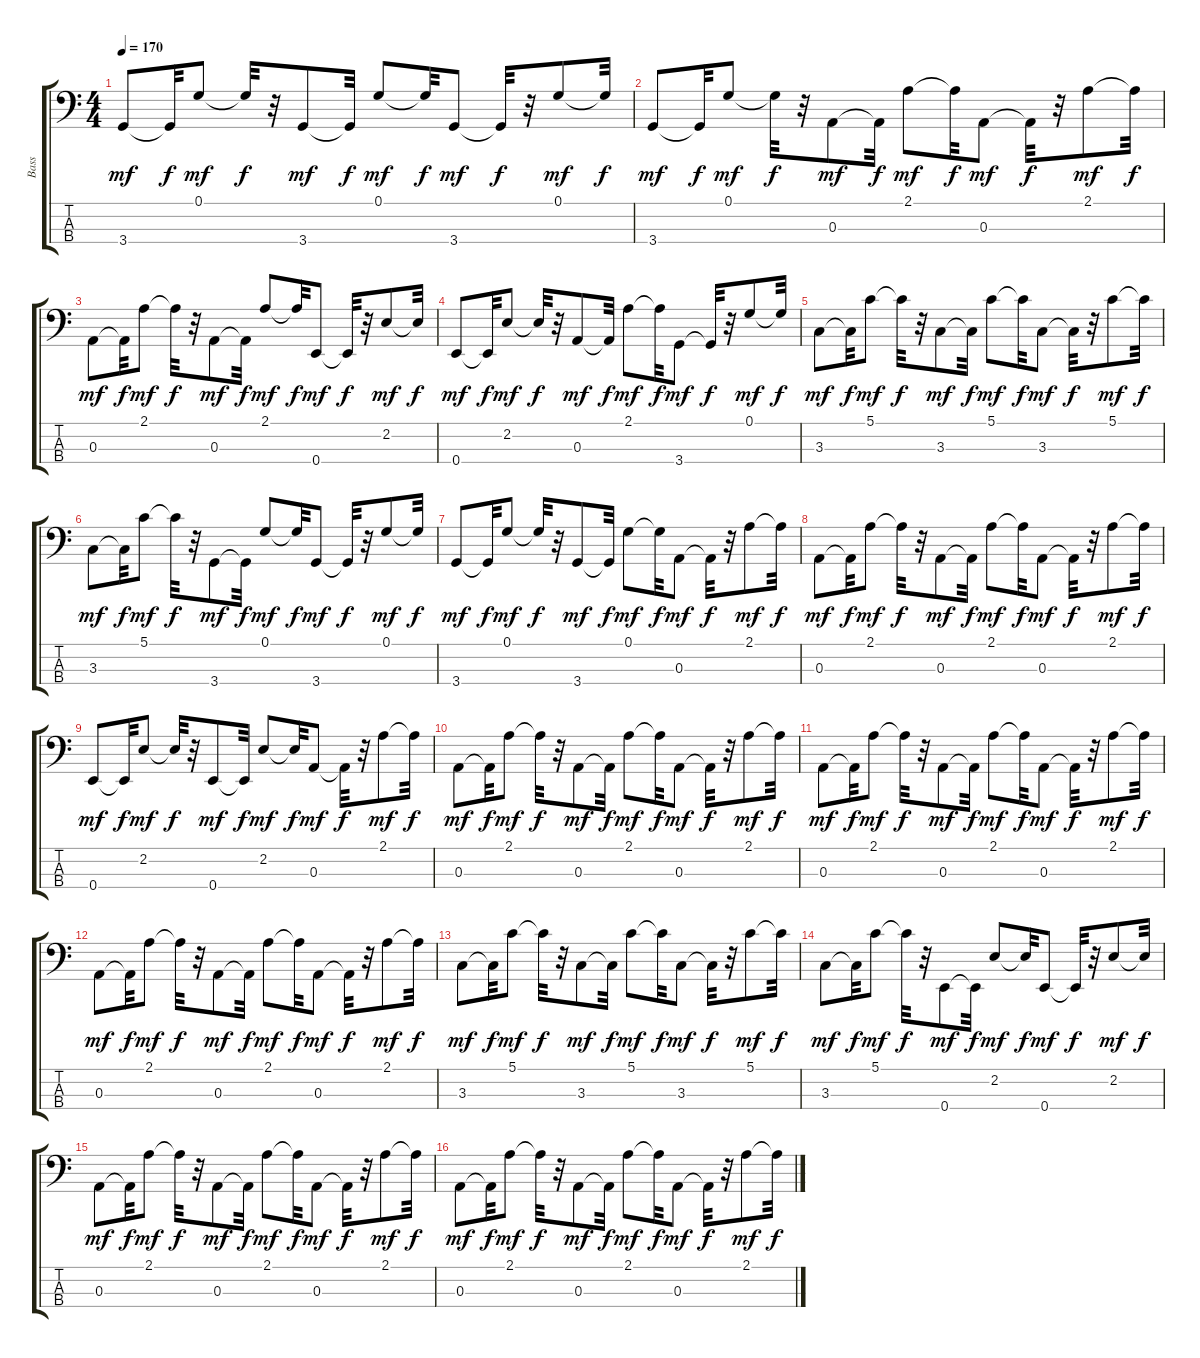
\track ("Bass" "Bass") {instrument electricguitarmuted}
\staff {score tabs}
\tuning (G2 D2 A1 E1) {hide}
\ts (4 4)
\tempo 170
\clef f4
\ks c
3.4.8{dy mf} 3.4{t}.32{dy f} 0.1.8{dy mf} 0.1{t}.32{dy f} r.32 3.4.8{dy mf} 3.4{t}.32{dy f} 0.1.8{dy mf} 0.1{t}.32{dy f} 3.4.8{dy mf} 3.4{t}.32{dy f} r.32 0.1.8{dy mf} 0.1{t}.32{dy f} |
3.4.8{dy mf} 3.4{t}.32{dy f} 0.1.8{dy mf} 0.1{t}.32{dy f} r.32 0.3.8{dy mf} 0.3{t}.32{dy f} 2.1.8{dy mf} 2.1{t}.32{dy f} 0.3.8{dy mf} 0.3{t}.32{dy f} r.32 2.1.8{dy mf} 2.1{t}.32{dy f} |
0.3.8{dy mf} 0.3{t}.32{dy f} 2.1.8{dy mf} 2.1{t}.32{dy f} r.32 0.3.8{dy mf} 0.3{t}.32{dy f} 2.1.8{dy mf} 2.1{t}.32{dy f} 0.4.8{dy mf} 0.4{t}.32{dy f} r.32 2.2.8{dy mf} 2.2{t}.32{dy f} |
0.4.8{dy mf} 0.4{t}.32{dy f} 2.2.8{dy mf} 2.2{t}.32{dy f} r.32 0.3.8{dy mf} 0.3{t}.32{dy f} 2.1.8{dy mf} 2.1{t}.32{dy f} 3.4.8{dy mf} 3.4{t}.32{dy f} r.32 0.1.8{dy mf} 0.1{t}.32{dy f} |
3.3.8{dy mf} 3.3{t}.32{dy f} 5.1.8{dy mf} 5.1{t}.32{dy f} r.32 3.3.8{dy mf} 3.3{t}.32{dy f} 5.1.8{dy mf} 5.1{t}.32{dy f} 3.3.8{dy mf} 3.3{t}.32{dy f} r.32 5.1.8{dy mf} 5.1{t}.32{dy f} |
3.3.8{dy mf} 3.3{t}.32{dy f} 5.1.8{dy mf} 5.1{t}.32{dy f} r.32 3.4.8{dy mf} 3.4{t}.32{dy f} 0.1.8{dy mf} 0.1{t}.32{dy f} 3.4.8{dy mf} 3.4{t}.32{dy f} r.32 0.1.8{dy mf} 0.1{t}.32{dy f} |
3.4.8{dy mf} 3.4{t}.32{dy f} 0.1.8{dy mf} 0.1{t}.32{dy f} r.32 3.4.8{dy mf} 3.4{t}.32{dy f} 0.1.8{dy mf} 0.1{t}.32{dy f} 0.3.8{dy mf} 0.3{t}.32{dy f} r.32 2.1.8{dy mf} 2.1{t}.32{dy f} |
0.3.8{dy mf} 0.3{t}.32{dy f} 2.1.8{dy mf} 2.1{t}.32{dy f} r.32 0.3.8{dy mf} 0.3{t}.32{dy f} 2.1.8{dy mf} 2.1{t}.32{dy f} 0.3.8{dy mf} 0.3{t}.32{dy f} r.32 2.1.8{dy mf} 2.1{t}.32{dy f} |
0.4.8{dy mf} 0.4{t}.32{dy f} 2.2.8{dy mf} 2.2{t}.32{dy f} r.32 0.4.8{dy mf} 0.4{t}.32{dy f} 2.2.8{dy mf} 2.2{t}.32{dy f} 0.3.8{dy mf} 0.3{t}.32{dy f} r.32 2.1.8{dy mf} 2.1{t}.32{dy f} |
0.3.8{dy mf} 0.3{t}.32{dy f} 2.1.8{dy mf} 2.1{t}.32{dy f} r.32 0.3.8{dy mf} 0.3{t}.32{dy f} 2.1.8{dy mf} 2.1{t}.32{dy f} 0.3.8{dy mf} 0.3{t}.32{dy f} r.32 2.1.8{dy mf} 2.1{t}.32{dy f} |
0.3.8{dy mf} 0.3{t}.32{dy f} 2.1.8{dy mf} 2.1{t}.32{dy f} r.32 0.3.8{dy mf} 0.3{t}.32{dy f} 2.1.8{dy mf} 2.1{t}.32{dy f} 0.3.8{dy mf} 0.3{t}.32{dy f} r.32 2.1.8{dy mf} 2.1{t}.32{dy f} |
0.3.8{dy mf} 0.3{t}.32{dy f} 2.1.8{dy mf} 2.1{t}.32{dy f} r.32 0.3.8{dy mf} 0.3{t}.32{dy f} 2.1.8{dy mf} 2.1{t}.32{dy f} 0.3.8{dy mf} 0.3{t}.32{dy f} r.32 2.1.8{dy mf} 2.1{t}.32{dy f} |
3.3.8{dy mf} 3.3{t}.32{dy f} 5.1.8{dy mf} 5.1{t}.32{dy f} r.32 3.3.8{dy mf} 3.3{t}.32{dy f} 5.1.8{dy mf} 5.1{t}.32{dy f} 3.3.8{dy mf} 3.3{t}.32{dy f} r.32 5.1.8{dy mf} 5.1{t}.32{dy f} |
3.3.8{dy mf} 3.3{t}.32{dy f} 5.1.8{dy mf} 5.1{t}.32{dy f} r.32 0.4.8{dy mf} 0.4{t}.32{dy f} 2.2.8{dy mf} 2.2{t}.32{dy f} 0.4.8{dy mf} 0.4{t}.32{dy f} r.32 2.2.8{dy mf} 2.2{t}.32{dy f} |
0.3.8{dy mf} 0.3{t}.32{dy f} 2.1.8{dy mf} 2.1{t}.32{dy f} r.32 0.3.8{dy mf} 0.3{t}.32{dy f} 2.1.8{dy mf} 2.1{t}.32{dy f} 0.3.8{dy mf} 0.3{t}.32{dy f} r.32 2.1.8{dy mf} 2.1{t}.32{dy f} |
0.3.8{dy mf} 0.3{t}.32{dy f} 2.1.8{dy mf} 2.1{t}.32{dy f} r.32 0.3.8{dy mf} 0.3{t}.32{dy f} 2.1.8{dy mf} 2.1{t}.32{dy f} 0.3.8{dy mf} 0.3{t}.32{dy f} r.32 2.1.8{dy mf} 2.1{t}.32{dy f}
